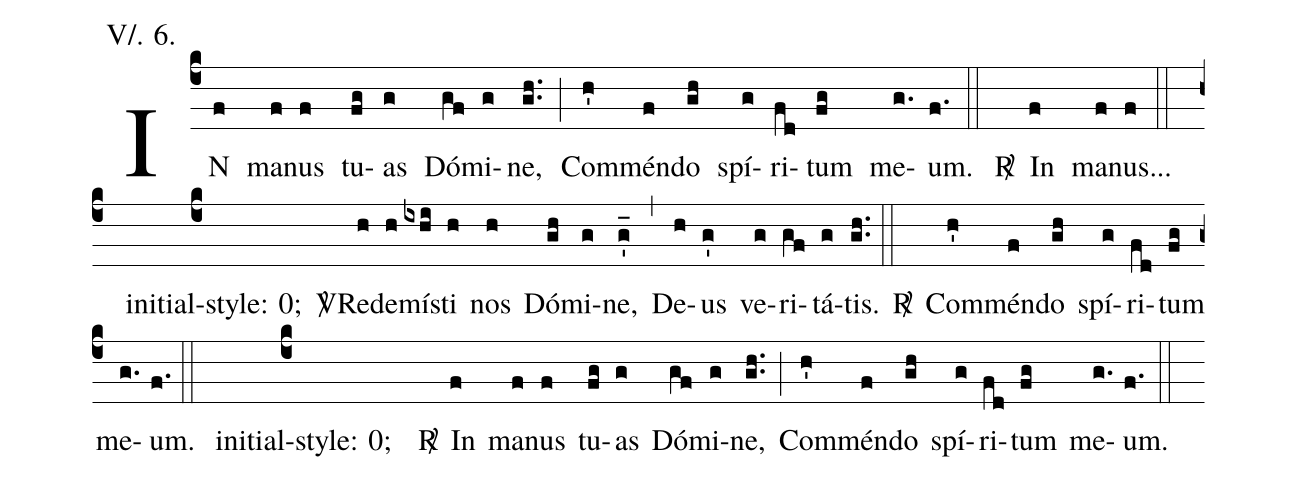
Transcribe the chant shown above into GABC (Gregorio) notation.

annotation: V/. 6.;
%%
(c4)IN(f) ma(f)nus(f) tu(fg)as(g) Dó(gf)mi(g)ne,(gh..) (;) Com(h')mén(f)do(gh) spí(g)ri(fd)tum(fg) me(g.)um.(f.) (::)
<v>\Rbar</v>()  In(f) ma(f)nus...(f) (::)

initial-style: 0;
%%
(c4)<v>\Vbar</v> Red(h)e(h)mí(ixhi)sti(h) nos(h) Dó(gh)mi(g)ne,(g'_) (,) De(h)us(g') ve(g)ri(gf)tá(g)tis.(gh..) (::)
<v>\Rbar</v>() Com(h')mén(f)do(gh) spí(g)ri(fd)tum(fg) me(g.)um.(f.) (::)

initial-style: 0;
%%
(c4)<v>\Rbar</v>() In(f) ma(f)nus(f) tu(fg)as(g) Dó(gf)mi(g)ne,(gh..) (;) Com(h')mén(f)do(gh) spí(g)ri(fd)tum(fg) me(g.)um.(f.) (::)
